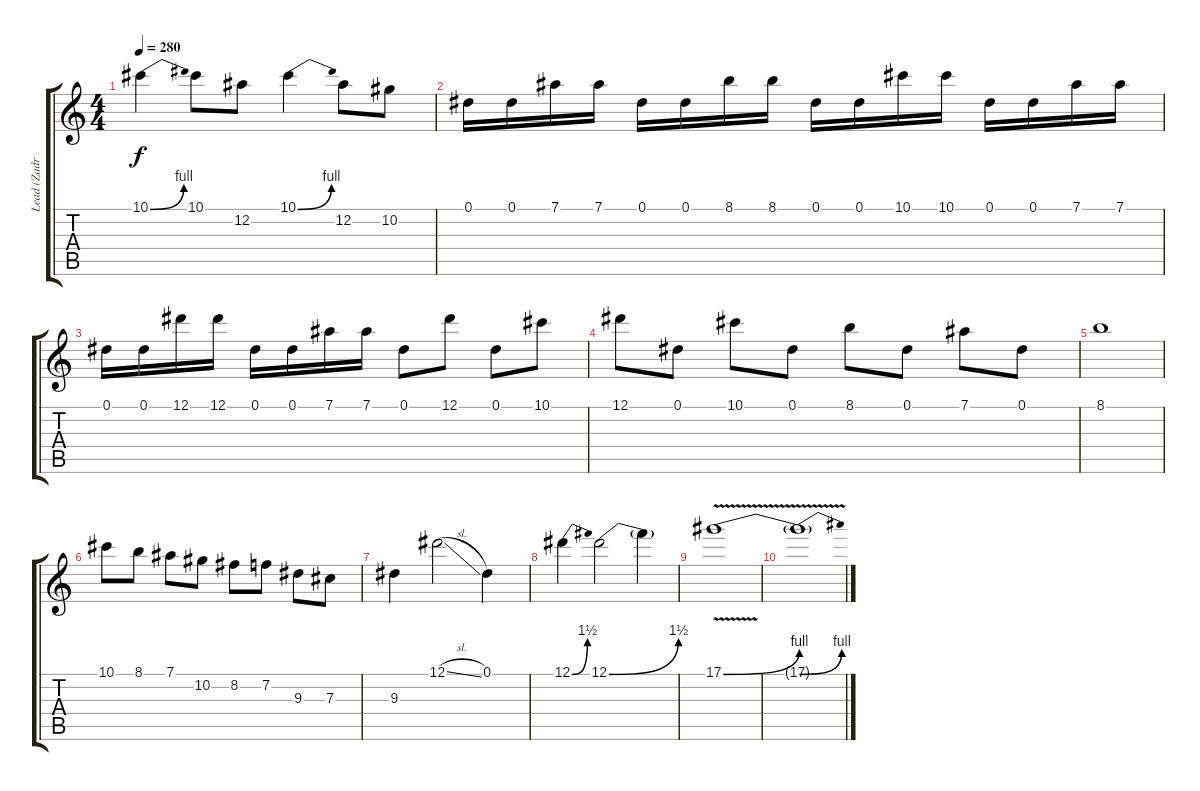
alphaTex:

\track ("Lead (Zadrock)" "Lead (Zadr") {instrument overdrivenguitar}
\staff {score tabs}
\tuning (Eb4 Bb3 Gb3 Db3 Ab2 Eb2) {hide}
\ts (4 4)
\tempo 280
\clef g2
\ks c
10.1{be (bend 0 0 60 4)}.4{dy f} 10.1.8 12.2.8 10.1{be (bend 0 0 60 4)}.4 12.2.8 10.2.8 |
0.1.16 0.1.16 7.1.16 7.1.16 0.1.16 0.1.16 8.1.16 8.1.16 0.1.16 0.1.16 10.1.16 10.1.16 0.1.16 0.1.16 7.1.16 7.1.16 |
0.1.16 0.1.16 12.1.16 12.1.16 0.1.16 0.1.16 7.1.16 7.1.16 0.1.8 12.1.8 0.1.8 10.1.8 |
12.1.8 0.1.8 10.1.8 0.1.8 8.1.8 0.1.8 7.1.8 0.1.8 |
8.1.1 |
10.1.8 8.1.8 7.1.8 10.2.8 8.2.8 7.2.8 9.3.8 7.3.8 |
9.3.4 12.1{sl}.2 0.1.4 |
12.1{be (bend 0 0 60 6)}.4 12.1{be (bend 0 0 60 6)}.2 12.1{t}.4 |
17.1{be (bend 0 0 60 4) v}.1 |
17.1{be (bend 0 0 60 4) v t}.1
